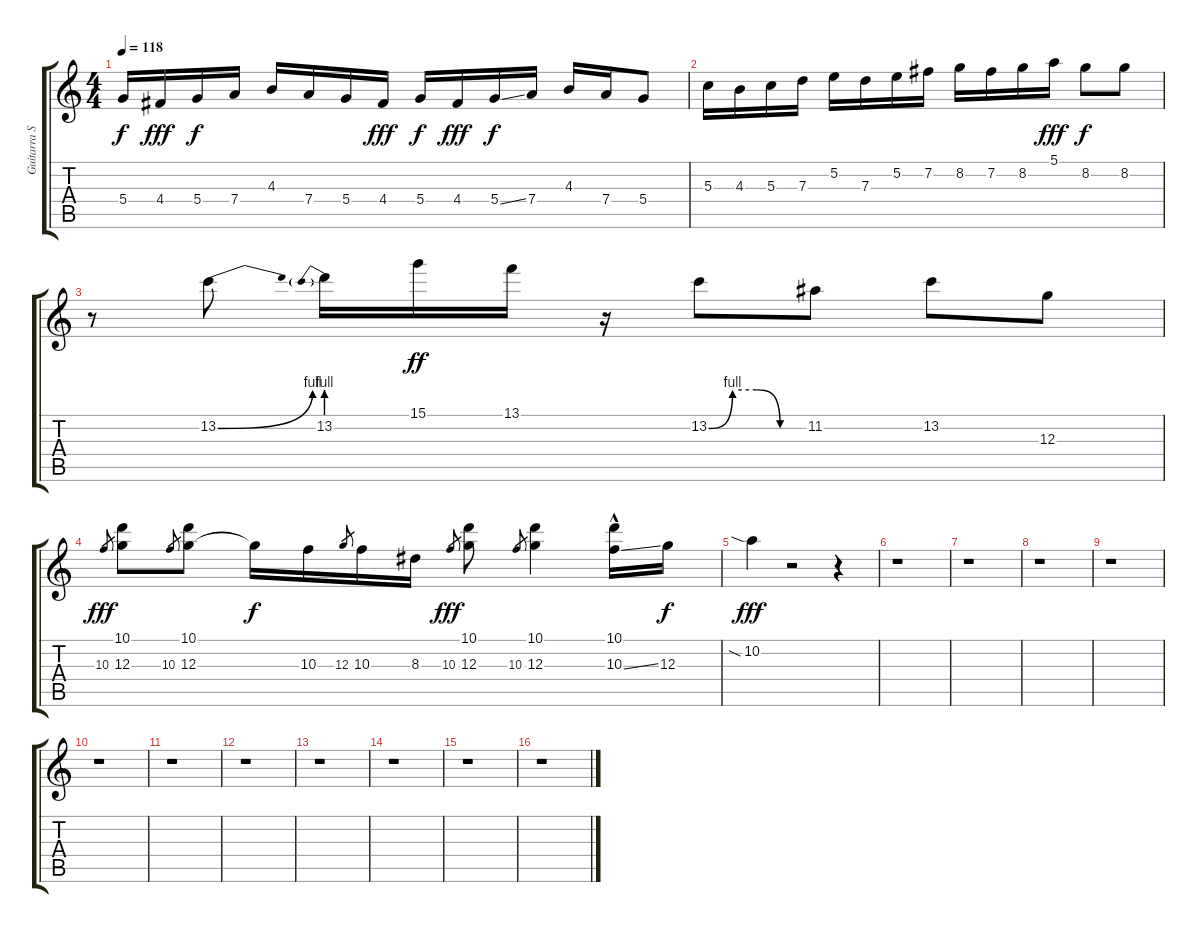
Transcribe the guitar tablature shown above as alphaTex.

\track ("Guitarra Solo" "Guitarra S") {instrument distortionguitar}
\staff {score tabs}
\tuning (E4 B3 G3 D3 A2 E2) {hide}
\ts (4 4)
\tempo 118
\clef g2
\ks c
5.4.16{dy f} 4.4.16{dy fff} 5.4.16{dy f} 7.4.16 4.3.16 7.4.16 5.4.16 4.4.16{dy fff} 5.4.16{dy f} 4.4.16{dy fff} 5.4{ss}.16{dy f} 7.4.16 4.3.16 7.4.16 5.4.8 |
5.3.16 4.3.16 5.3.16 7.3.16 5.2.16 7.3.16 5.2.16 7.2.16 8.2.16 7.2.16 8.2.16 5.1.16{dy fff} 8.2.8{dy f} 8.2.8 |
r.8 13.2{be (bend 0 0 60 4)}.8 13.2{be (prebend 0 4 60 4)}.16 15.1.16{dy ff} 13.1.16 r.16 13.2{be (custom 0 0 15 4 30 4 45 0 60 0)}.8 11.2.8 13.2.8 12.3.8 |
10.3.8{gr dy fff} (10.1 12.3).8 10.3.8{gr} (10.1 12.3).8 12.3{t}.16{dy f} 10.3.16 12.3.8{gr} 10.3.16 8.3.16 10.3.8{gr dy fff} (10.1 12.3).8 10.3.8{gr} (10.1 12.3).4 (10.1{hac} 10.3{ss}).16 12.3.16{dy f} |
10.2{sia}.4{dy fff} r.2 r.4 |
r.1 |
r.1 |
r.1 |
r.1 |
r.1 |
r.1 |
r.1 |
r.1 |
r.1 |
r.1 |
r.1
